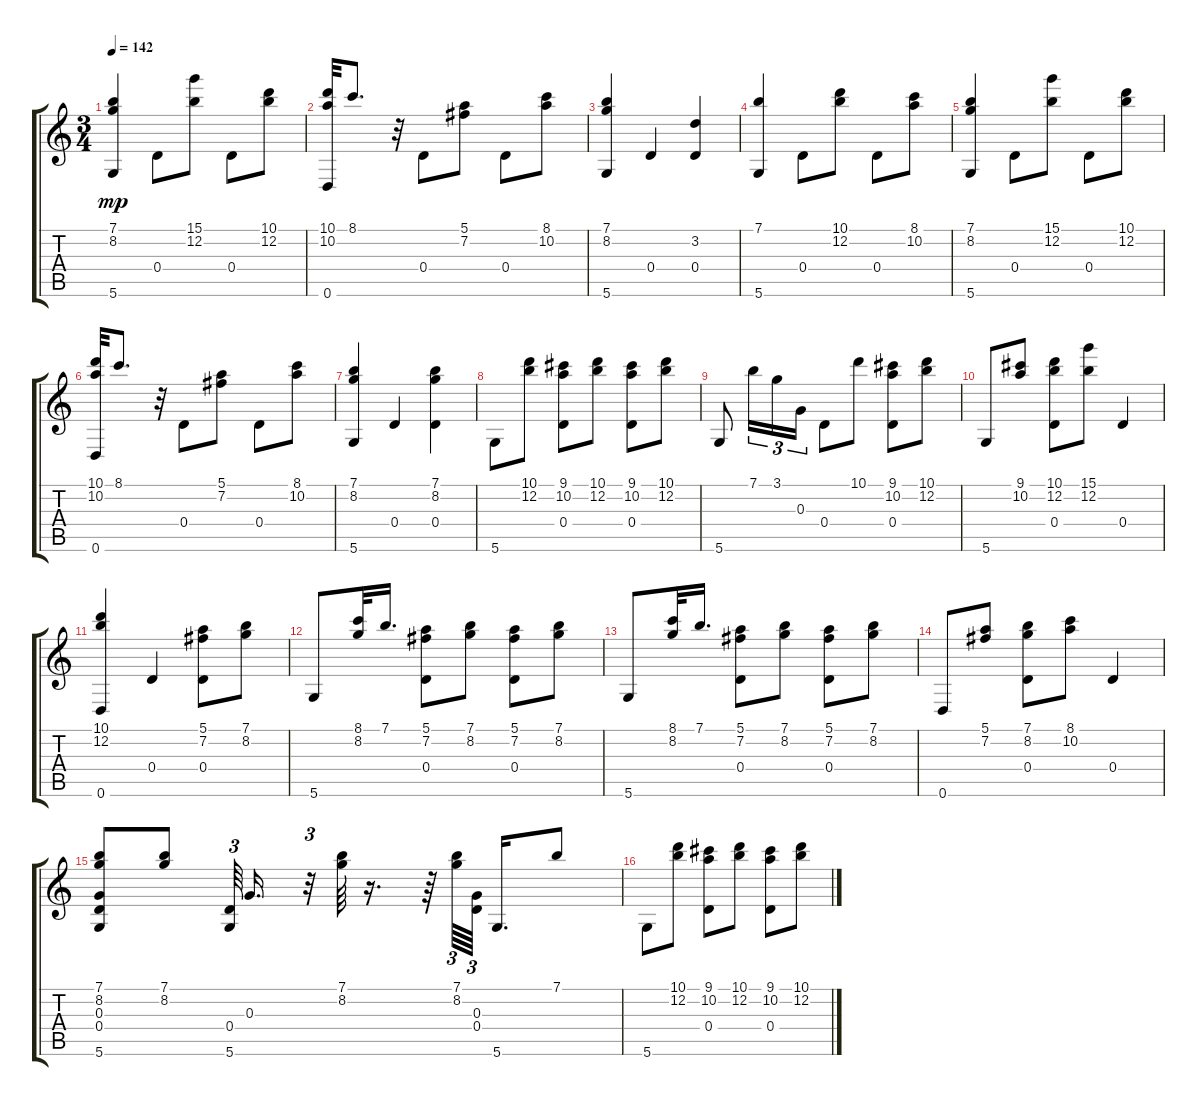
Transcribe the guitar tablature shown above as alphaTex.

\track "" {instrument acousticguitarnylon}
\staff {score tabs}
\tuning (E4 B3 G3 D3 A2 D2) {hide}
\ts (3 4)
\tempo 142
\clef g2
\ks c
(7.1 8.2 5.6).4{dy mp} 0.4.8 (15.1 12.2).8 0.4.8 (10.1 12.2).8 |
(10.1 10.2 0.6).32 8.1.8{d} r.32 0.4.8 (5.1 7.2).8 0.4.8 (8.1 10.2).8 |
(7.1 8.2 5.6).4 0.4.4 (3.2 0.4).4 |
(7.1 5.6).4 0.4.8 (10.1 12.2).8 0.4.8 (8.1 10.2).8 |
(7.1 8.2 5.6).4 0.4.8 (15.1 12.2).8 0.4.8 (10.1 12.2).8 |
(10.1 10.2 0.6).32 8.1.8{d} r.32 0.4.8 (5.1 7.2).8 0.4.8 (8.1 10.2).8 |
(7.1 8.2 5.6).4 0.4.4 (7.1 8.2 0.4).4 |
5.6.8 (10.1 12.2).8 (9.1 10.2 0.4).8 (10.1 12.2).8 (9.1 10.2 0.4).8 (10.1 12.2).8 |
5.6.8 7.1.16{tu (3 2)} 3.1.16{tu (3 2)} 0.3.16{tu (3 2)} 0.4.8 10.1.8 (9.1 10.2 0.4).8 (10.1 12.2).8 |
5.6.8 (9.1 10.2).8 (10.1 12.2 0.4).8 (15.1 12.2).8 0.4.4 |
(10.1 12.2 0.6).4 0.4.4 (5.1 7.2 0.4).8 (7.1 8.2).8 |
5.6.8 (8.1 8.2).32 7.1.16{d} (5.1 7.2 0.4).8 (7.1 8.2).8 (5.1 7.2 0.4).8 (7.1 8.2).8 |
5.6.8 (8.1 8.2).32 7.1.16{d} (5.1 7.2 0.4).8 (7.1 8.2).8 (5.1 7.2 0.4).8 (7.1 8.2).8 |
0.6.8 (5.1 7.2).8 (7.1 8.2 0.4).8 (8.1 10.2).8 0.4.4 |
(7.1 8.2 0.3 0.4 5.6).8 (7.1 8.2).8 (0.4 5.6).64{tu (3 2)} 0.3.16{d} r.32{tu (3 2)} (7.1 8.2).64 r.16{d} r.64 (7.1 8.2).64{tu (3 2)} (0.3 0.4).64{tu (3 2)} 5.6.16{d} 7.1.8 |
5.6.8 (10.1 12.2).8 (9.1 10.2 0.4).8 (10.1 12.2).8 (9.1 10.2 0.4).8 (10.1 12.2).8
